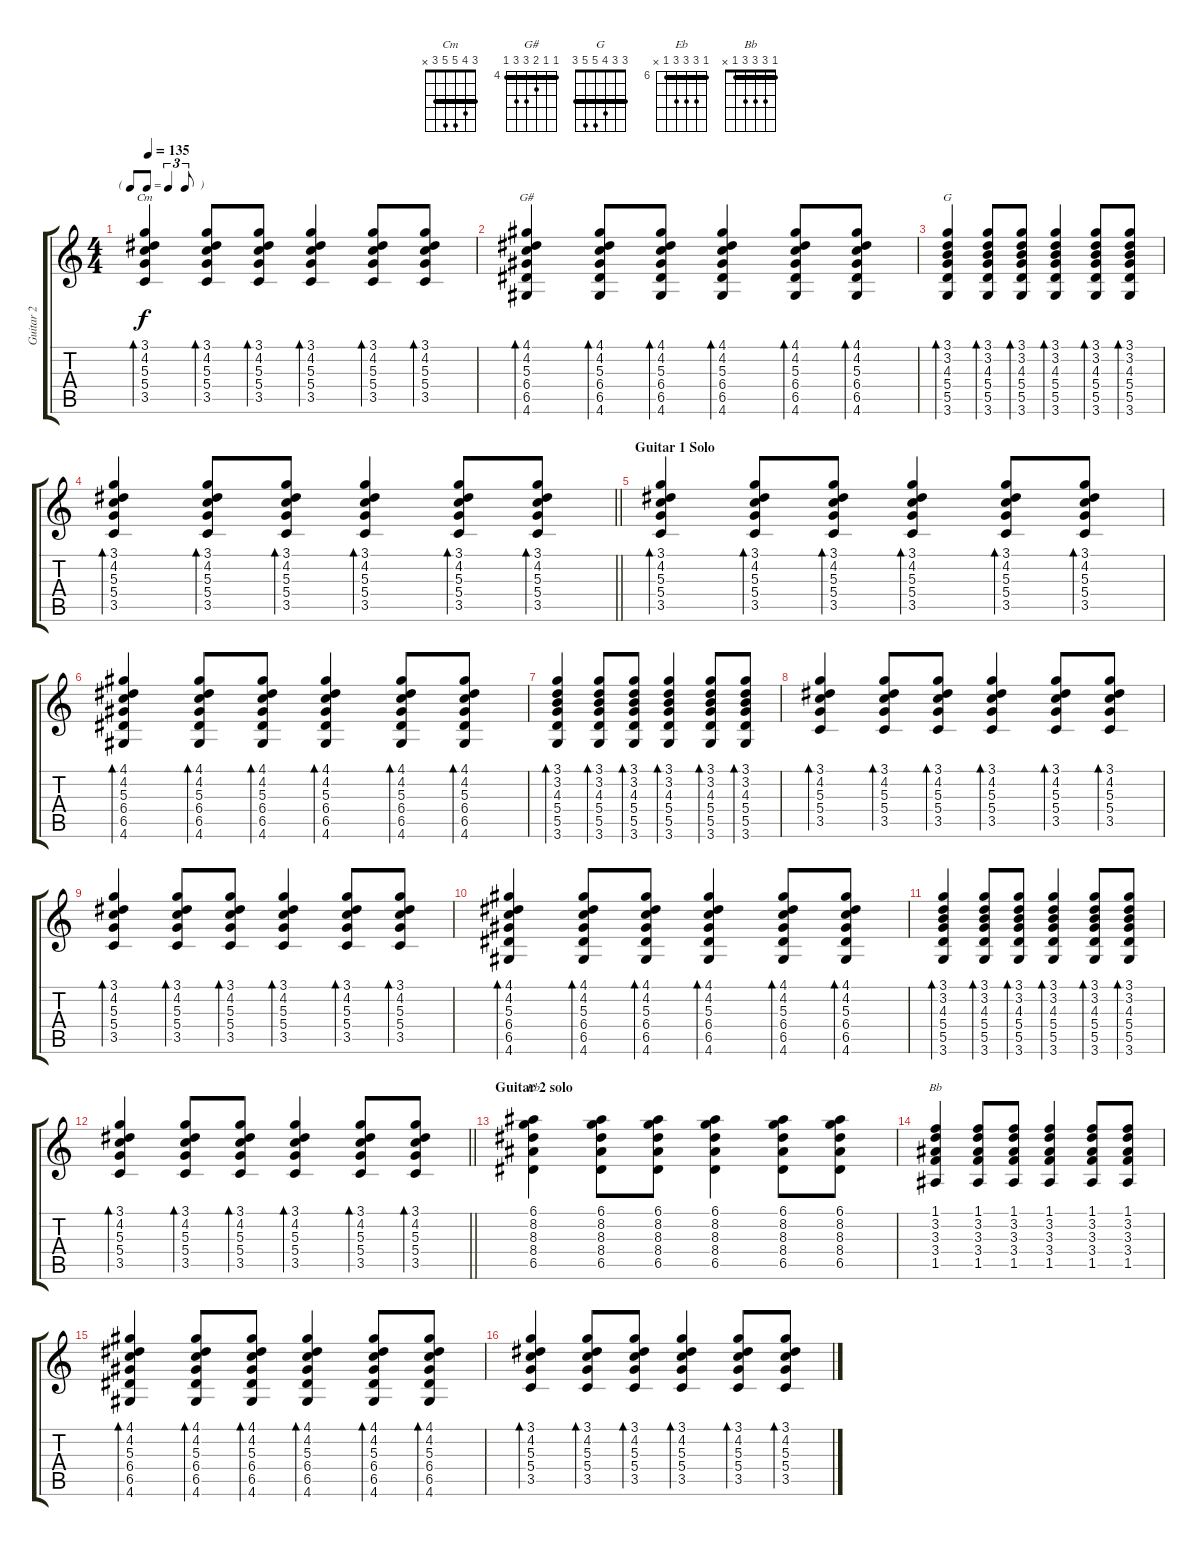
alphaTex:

\track ("Guitar 2" "Guitar 2") {instrument overdrivenguitar}
\staff {score tabs}
\tuning (E4 B3 G3 D3 A2 E2) {hide}
\chord ("Cm" 3 4 5 5 3 x) {barre 3}
\chord ("G#" 4 4 5 6 6 4) {firstfret 4 barre 4}
\chord ("G" 3 3 4 5 5 3) {barre 3}
\chord ("Eb" 6 8 8 8 6 x) {firstfret 6 barre 6}
\chord ("Bb" 1 3 3 3 1 x) {barre 1}
\ts (4 4)
\tf triplet8th
\tempo 135
\clef g2
\ks c
(3.1 4.2 5.3 5.4 3.5).4{bd 30 ch "Cm" dy f} (3.1 4.2 5.3 5.4 3.5).8{bd 30} (3.1 4.2 5.3 5.4 3.5).8{bd 30} (3.1 4.2 5.3 5.4 3.5).4{bd 30} (3.1 4.2 5.3 5.4 3.5).8{bd 30} (3.1 4.2 5.3 5.4 3.5).8{bd 30} |
(4.1 4.2 5.3 6.4 6.5 4.6).4{bd 60 ch "G#"} (4.1 4.2 5.3 6.4 6.5 4.6).8{bd 60} (4.1 4.2 5.3 6.4 6.5 4.6).8{bd 60} (4.1 4.2 5.3 6.4 6.5 4.6).4{bd 60} (4.1 4.2 5.3 6.4 6.5 4.6).8{bd 60} (4.1 4.2 5.3 6.4 6.5 4.6).8{bd 60} |
(3.1 3.2 4.3 5.4 5.5 3.6).4{bd 60 ch "G"} (3.1 3.2 4.3 5.4 5.5 3.6).8{bd 60} (3.1 3.2 4.3 5.4 5.5 3.6).8{bd 60} (3.1 3.2 4.3 5.4 5.5 3.6).4{bd 60} (3.1 3.2 4.3 5.4 5.5 3.6).8{bd 60} (3.1 3.2 4.3 5.4 5.5 3.6).8{bd 60} |
\barLineRight lightlight
(3.1 4.2 5.3 5.4 3.5).4{bd 30} (3.1 4.2 5.3 5.4 3.5).8{bd 30} (3.1 4.2 5.3 5.4 3.5).8{bd 30} (3.1 4.2 5.3 5.4 3.5).4{bd 30} (3.1 4.2 5.3 5.4 3.5).8{bd 30} (3.1 4.2 5.3 5.4 3.5).8{bd 30} |
\section ("" "Guitar 1 Solo")
(3.1 4.2 5.3 5.4 3.5).4{bd 30} (3.1 4.2 5.3 5.4 3.5).8{bd 30} (3.1 4.2 5.3 5.4 3.5).8{bd 30} (3.1 4.2 5.3 5.4 3.5).4{bd 30} (3.1 4.2 5.3 5.4 3.5).8{bd 30} (3.1 4.2 5.3 5.4 3.5).8{bd 30} |
(4.1 4.2 5.3 6.4 6.5 4.6).4{bd 60} (4.1 4.2 5.3 6.4 6.5 4.6).8{bd 60} (4.1 4.2 5.3 6.4 6.5 4.6).8{bd 60} (4.1 4.2 5.3 6.4 6.5 4.6).4{bd 60} (4.1 4.2 5.3 6.4 6.5 4.6).8{bd 60} (4.1 4.2 5.3 6.4 6.5 4.6).8{bd 60} |
(3.1 3.2 4.3 5.4 5.5 3.6).4{bd 60} (3.1 3.2 4.3 5.4 5.5 3.6).8{bd 60} (3.1 3.2 4.3 5.4 5.5 3.6).8{bd 60} (3.1 3.2 4.3 5.4 5.5 3.6).4{bd 60} (3.1 3.2 4.3 5.4 5.5 3.6).8{bd 60} (3.1 3.2 4.3 5.4 5.5 3.6).8{bd 60} |
(3.1 4.2 5.3 5.4 3.5).4{bd 30} (3.1 4.2 5.3 5.4 3.5).8{bd 30} (3.1 4.2 5.3 5.4 3.5).8{bd 30} (3.1 4.2 5.3 5.4 3.5).4{bd 30} (3.1 4.2 5.3 5.4 3.5).8{bd 30} (3.1 4.2 5.3 5.4 3.5).8{bd 30} |
(3.1 4.2 5.3 5.4 3.5).4{bd 30} (3.1 4.2 5.3 5.4 3.5).8{bd 30} (3.1 4.2 5.3 5.4 3.5).8{bd 30} (3.1 4.2 5.3 5.4 3.5).4{bd 30} (3.1 4.2 5.3 5.4 3.5).8{bd 30} (3.1 4.2 5.3 5.4 3.5).8{bd 30} |
(4.1 4.2 5.3 6.4 6.5 4.6).4{bd 60} (4.1 4.2 5.3 6.4 6.5 4.6).8{bd 60} (4.1 4.2 5.3 6.4 6.5 4.6).8{bd 60} (4.1 4.2 5.3 6.4 6.5 4.6).4{bd 60} (4.1 4.2 5.3 6.4 6.5 4.6).8{bd 60} (4.1 4.2 5.3 6.4 6.5 4.6).8{bd 60} |
(3.1 3.2 4.3 5.4 5.5 3.6).4{bd 60} (3.1 3.2 4.3 5.4 5.5 3.6).8{bd 60} (3.1 3.2 4.3 5.4 5.5 3.6).8{bd 60} (3.1 3.2 4.3 5.4 5.5 3.6).4{bd 60} (3.1 3.2 4.3 5.4 5.5 3.6).8{bd 60} (3.1 3.2 4.3 5.4 5.5 3.6).8{bd 60} |
\barLineRight lightlight
(3.1 4.2 5.3 5.4 3.5).4{bd 30} (3.1 4.2 5.3 5.4 3.5).8{bd 30} (3.1 4.2 5.3 5.4 3.5).8{bd 30} (3.1 4.2 5.3 5.4 3.5).4{bd 30} (3.1 4.2 5.3 5.4 3.5).8{bd 30} (3.1 4.2 5.3 5.4 3.5).8{bd 30} |
\section ("" "Guitar 2 solo")
(6.1 8.2 8.3 8.4 6.5).4{ch "Eb"} (6.1 8.2 8.3 8.4 6.5).8 (6.1 8.2 8.3 8.4 6.5).8 (6.1 8.2 8.3 8.4 6.5).4 (6.1 8.2 8.3 8.4 6.5).8 (6.1 8.2 8.3 8.4 6.5).8 |
(1.1 3.2 3.3 3.4 1.5).4{ch "Bb"} (1.1 3.2 3.3 3.4 1.5).8 (1.1 3.2 3.3 3.4 1.5).8 (1.1 3.2 3.3 3.4 1.5).4 (1.1 3.2 3.3 3.4 1.5).8 (1.1 3.2 3.3 3.4 1.5).8 |
(4.1 4.2 5.3 6.4 6.5 4.6).4{bd 60} (4.1 4.2 5.3 6.4 6.5 4.6).8{bd 60} (4.1 4.2 5.3 6.4 6.5 4.6).8{bd 60} (4.1 4.2 5.3 6.4 6.5 4.6).4{bd 60} (4.1 4.2 5.3 6.4 6.5 4.6).8{bd 60} (4.1 4.2 5.3 6.4 6.5 4.6).8{bd 60} |
(3.1 4.2 5.3 5.4 3.5).4{bd 30} (3.1 4.2 5.3 5.4 3.5).8{bd 30} (3.1 4.2 5.3 5.4 3.5).8{bd 30} (3.1 4.2 5.3 5.4 3.5).4{bd 30} (3.1 4.2 5.3 5.4 3.5).8{bd 30} (3.1 4.2 5.3 5.4 3.5).8{bd 30}
